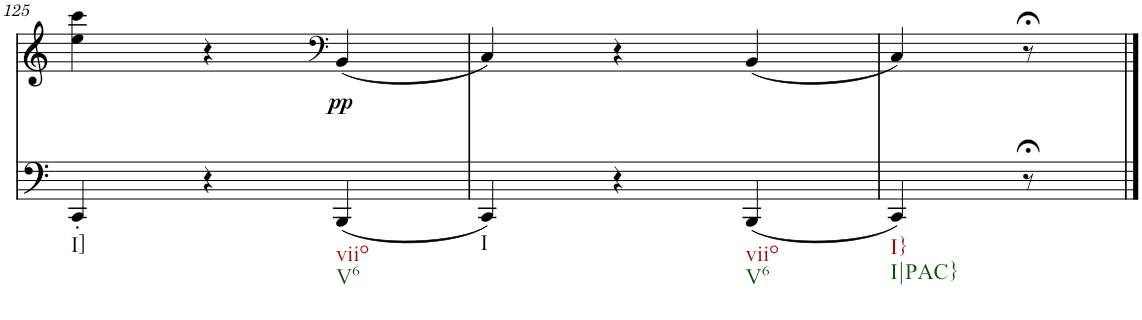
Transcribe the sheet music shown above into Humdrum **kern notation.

**kern	**kern	**dynam
*part2	*part1	*part1
*staff2	*staff1	*staff1
*I"piano	*I"piano	*
*I'Pno	*I'Pno	*
!!LO:PB:g=z
*clefF4	*clefG2	*
*k[]	*k[]	*
*M3/4	*M3/4	*
=125	=125	=125
!LO:TX:b:t=I]	!	!
4CC'/	4ee\ 4ccc\	.
4r	4r	.
*	*clefF4	*
!LO:TX:b:t=viio	!	!
!LO:TX:b:t=V6	!	!
!	!	!LO:DY:b
(4BBB/	(4BB/	pp
=126	=126	=126
!LO:TX:b:t=I	!	!
4CC/)	4C/)	.
4r	4r	.
!LO:TX:b:t=viio	!	!
!LO:TX:b:t=V6	!	!
(4BBB/	(4BB/	.
=127	=127	=127
!LO:TX:b:t=I}	!	!
!LO:TX:b:t=I|PAC}	!	!
4CC/)	4C/)	.
8r;<	8r;<	.
==	==	==
*-	*-	*-
